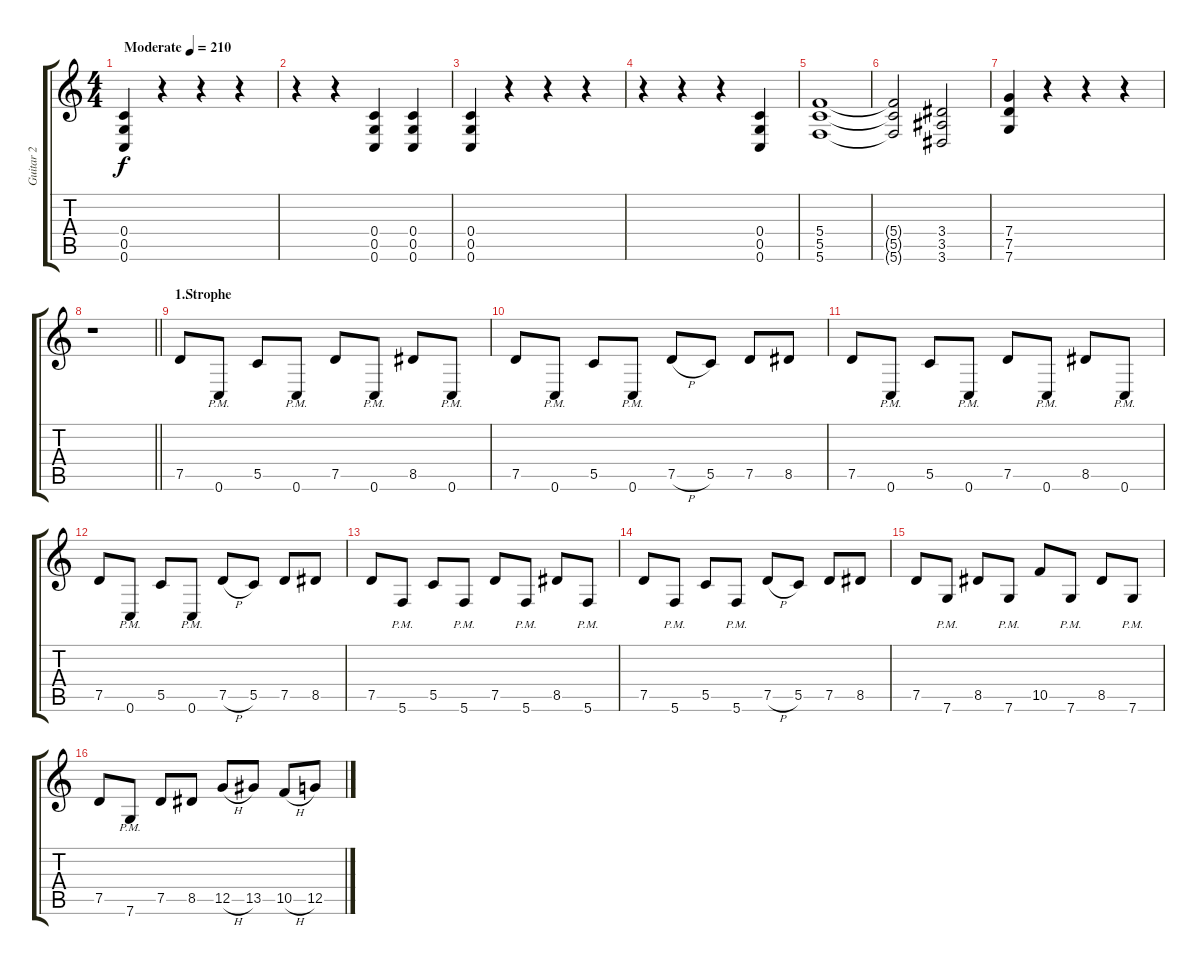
\track ("Guitar 2" "Guitar 2") {instrument overdrivenguitar}
\staff {score tabs}
\tuning (D4 A3 F3 C3 G2 C2) {hide}
\ts (4 4)
\tempo (210 "Moderate")
\clef g2
\ks c
(0.4 0.5 0.6).4{dy f instrument overdrivenguitar} r.4 r.4 r.4 |
r.4 r.4 (0.4 0.5 0.6).4 (0.4 0.5 0.6).4 |
(0.4 0.5 0.6).4 r.4 r.4 r.4 |
r.4 r.4 r.4 (0.4 0.5 0.6).4 |
(5.4 5.5 5.6).1 |
(5.4{t} 5.5{t} 5.6{t}).2 (3.4 3.5 3.6).2 |
(7.4 7.5 7.6).4 r.4 r.4 r.4 |
\barLineRight lightlight
r.1 |
\section ("" "1.Strophe")
7.5.8 0.6{pm}.8 5.5.8 0.6{pm}.8 7.5.8 0.6{pm}.8 8.5.8 0.6{pm}.8 |
7.5.8 0.6{pm}.8 5.5.8 0.6{pm}.8 7.5{h}.8 5.5.8 7.5.8 8.5.8 |
7.5.8 0.6{pm}.8 5.5.8 0.6{pm}.8 7.5.8 0.6{pm}.8 8.5.8 0.6{pm}.8 |
7.5.8 0.6{pm}.8 5.5.8 0.6{pm}.8 7.5{h}.8 5.5.8 7.5.8 8.5.8 |
7.5.8 5.6{pm}.8 5.5.8 5.6{pm}.8 7.5.8 5.6{pm}.8 8.5.8 5.6{pm}.8 |
7.5.8 5.6{pm}.8 5.5.8 5.6{pm}.8 7.5{h}.8 5.5.8 7.5.8 8.5.8 |
7.5.8 7.6{pm}.8 8.5.8 7.6{pm}.8 10.5.8 7.6{pm}.8 8.5.8 7.6{pm}.8 |
7.5.8 7.6{pm}.8 7.5.8 8.5.8 12.5{h}.8 13.5.8 10.5{h}.8 12.5.8
